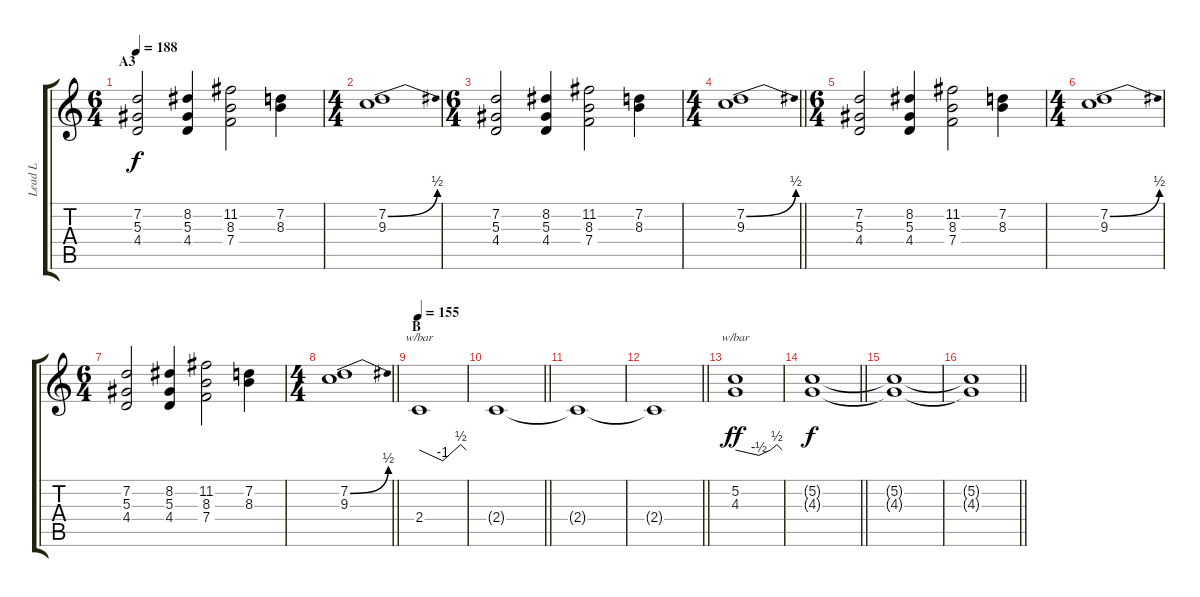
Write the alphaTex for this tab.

\track ("Lead L" "Lead L") {instrument overdrivenguitar}
\staff {score tabs}
\tuning (C4 G3 Eb3 Bb2 F2 C2) {hide}
\ts (6 4)
\section ("" "A3")
\tempo 188
\clef g2
\ks c
(7.2 5.3 4.4).2{dy f} (8.2 5.3 4.4).4 (11.2 8.3 7.4).2 (7.2 8.3).4 |
\ts (4 4)
(7.2{be (bend 0 0 60 2)} 9.3).1 |
\ts (6 4)
(7.2 5.3 4.4).2 (8.2 5.3 4.4).4 (11.2 8.3 7.4).2 (7.2 8.3).4 |
\ts (4 4)
\barLineRight lightlight
(7.2{be (bend 0 0 60 2)} 9.3).1 |
\ts (6 4)
\section ("" "")
(7.2 5.3 4.4).2 (8.2 5.3 4.4).4 (11.2 8.3 7.4).2 (7.2 8.3).4 |
\ts (4 4)
(7.2{be (bend 0 0 60 2)} 9.3).1 |
\ts (6 4)
(7.2 5.3 4.4).2 (8.2 5.3 4.4).4 (11.2 8.3 7.4).2 (7.2 8.3).4 |
\ts (4 4)
\barLineRight lightlight
(7.2{be (bend 0 0 60 2)} 9.3).1 |
\section ("" "B")
\tempo 155
2.4.1{tbe (custom default 0 0 30 -4 45 0 53 2 60 0)} |
\barLineRight lightlight
2.4{t}.1 |
2.4{t}.1 |
\barLineRight lightlight
2.4{t}.1 |
\section ("" "")
(5.2 4.3).1{tbe (custom default 0 0 30 -2 45 0 53 2 60 0) dy ff} |
\barLineRight lightlight
(5.2{t} 4.3{t}).1{dy f} |
(5.2{t} 4.3{t}).1 |
\barLineRight lightlight
(5.2{t} 4.3{t}).1
